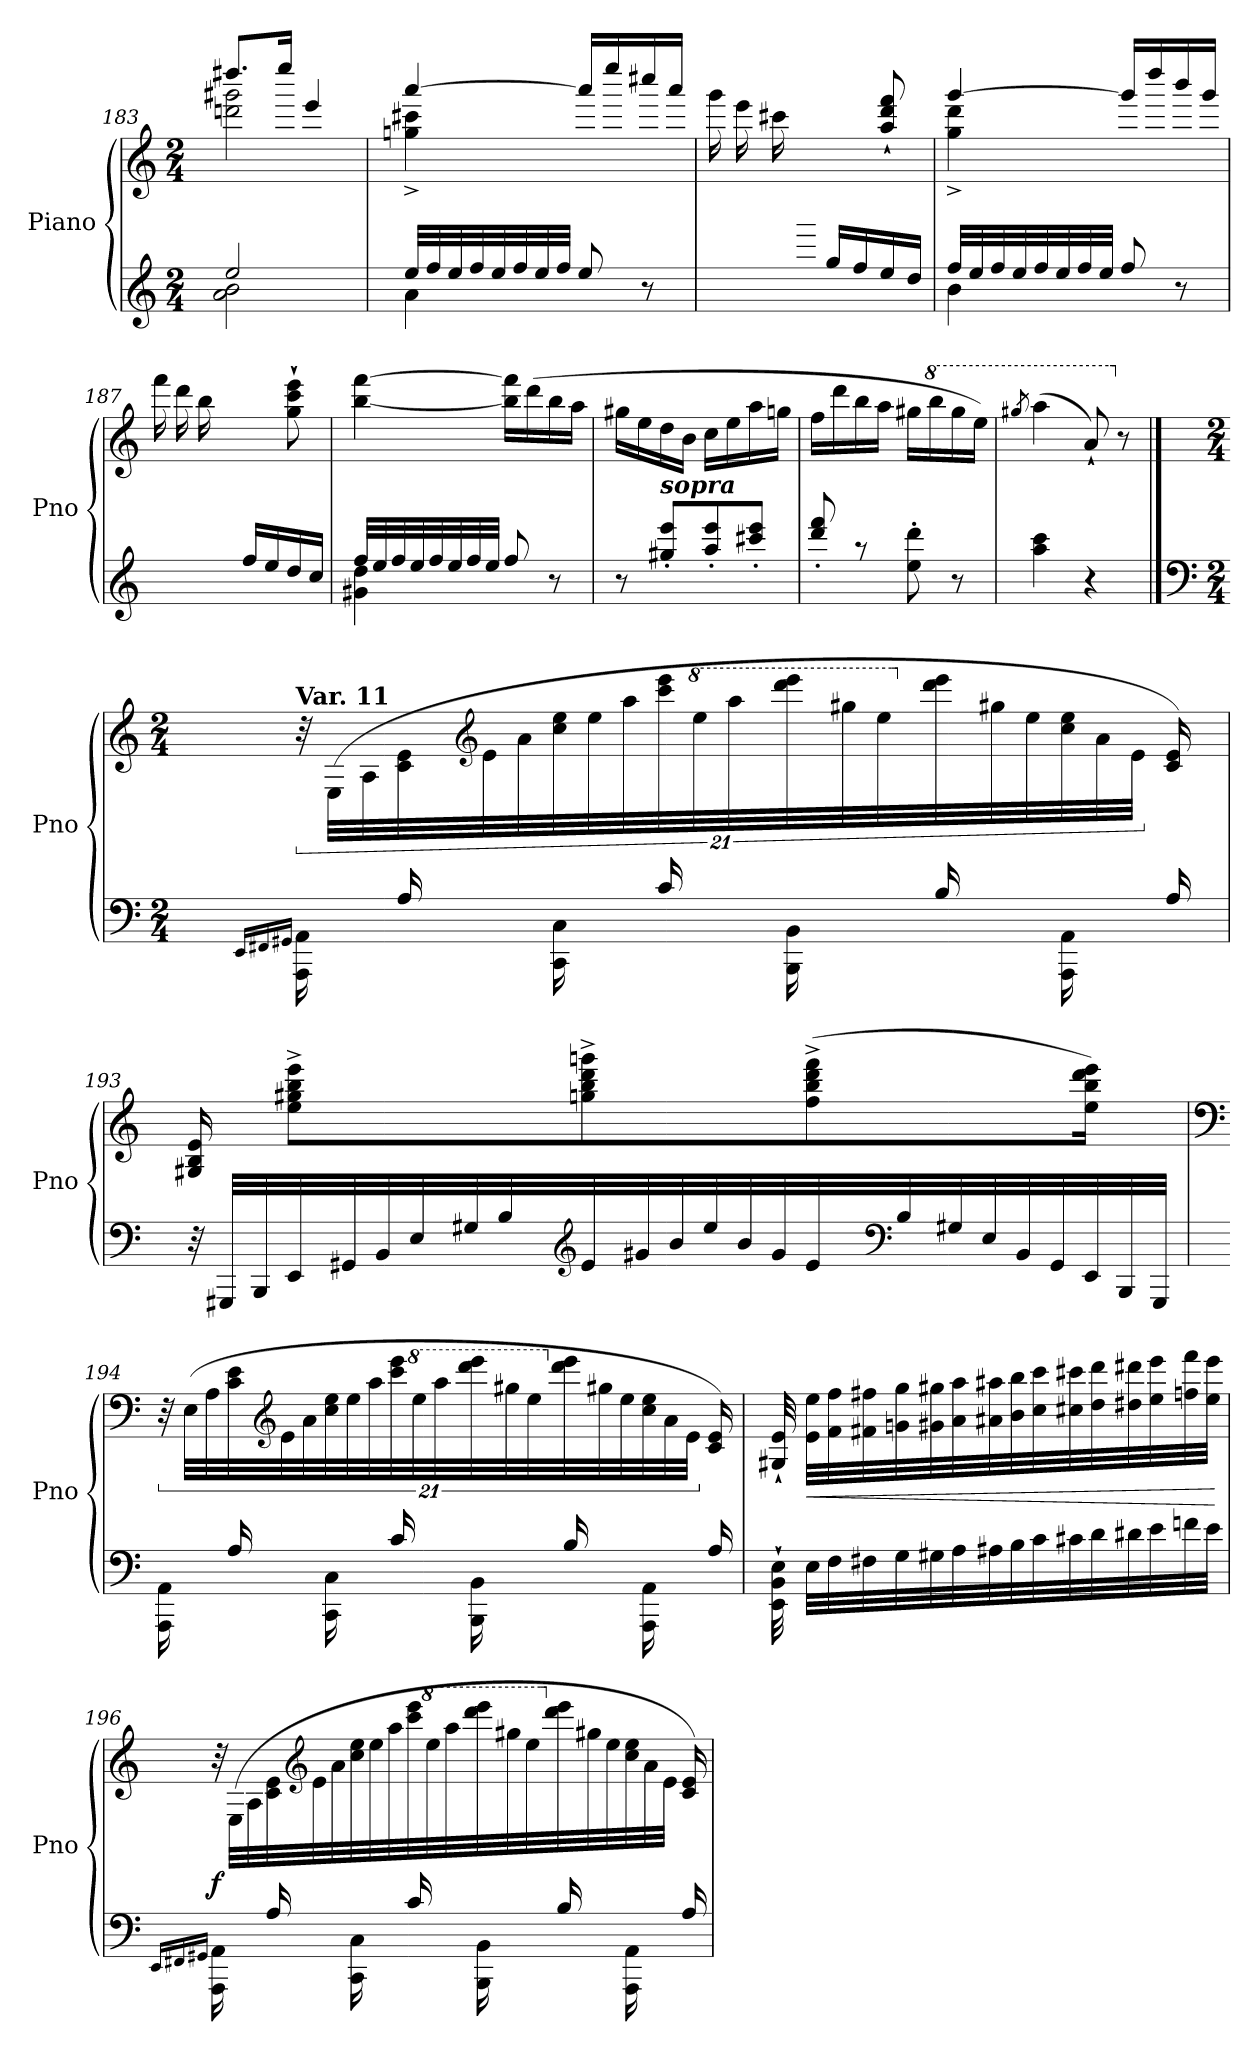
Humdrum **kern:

**kern	**kern	**dynam
*part1	*part1	*part1
*staff2	*staff1	*staff1/2
*I"Piano	*	*
*I'Pno	*	*
*clefG2	*clefG2	*
*k[]	*k[]	*
*M2/4	*M2/4	*
=183	=183	=183
*^	*^	*
2ee/	2a\ 2b\	8.dddd#X/L	2dddn\ 2ggg#X\	.
.	.	16eeee/Jk	.	.
.	.	4eee/	.	.
=184	=184	=184	=184	=184
32ee/LLL	4a\	[4aaa/	4ggn\^ 4ccc#X\^	.
32ff/	.	.	.	.
32ee/	.	.	.	.
32ff/	.	.	.	.
32ee/	.	.	.	.
32ff/	.	.	.	.
32ee/	.	.	.	.
32ff/JJJ	.	.	.	.
8ee/	4ryy	16aaa/LL]	4ryy	.
.	.	(16eeee/	.	.
8r	.	16cccc#X/	.	.
.	.	16aaa/JJ	.	.
*	*	*v	*v	*
=185	=185	=185	=185
8.ryy	8ryy	16ggg\LL	.
.	.	16eee\	.
.	16ryy	16ccc#X\	.
16aaa/JJ	16aa\yy	16ryy	.
4ryy	16gg/LL	8ryy	.
.	16ff/	.	.
.	16ee/	8aa/` 8ddd/` 8fff/`	.
.	16dd/JJ)	.	.
=186	=186	=186	=186
*	*	*^	*
32ff/LLL	4b\	[4ggg/	4gg\^ 4ddd\^	.
32ee/	.	.	.	.
32ff/	.	.	.	.
32ee/	.	.	.	.
32ff/	.	.	.	.
32ee/	.	.	.	.
32ff/	.	.	.	.
32ee/JJJ	.	.	.	.
8ff/	4ryy	16ggg/LL]	4ryy	.
.	.	(16dddd/	.	.
8r	.	16bbb/	.	.
.	.	16ggg/JJ	.	.
*	*	*v	*v	*
!!LO:LB:g=z
=187	=187	=187	=187
8.ryy	8ryy	16fff\LL	.
.	.	16ddd\	.
.	8ryy	16bb\	.
16gg/JJ	.	16ryy	.
4ryy	16ff/LL	8ryy	.
.	16ee/	.	.
.	16dd/	8gg\` 8ccc\` 8eee\`	.
.	16cc/JJ)	.	.
=188	=188	=188	=188
32ff/LLL	4g#X\ 4dd\	[4bb\ [4fff\	.
32ee/	.	.	.
32ff/	.	.	.
32ee/	.	.	.
32ff/	.	.	.
32ee/	.	.	.
32ff/	.	.	.
32ee/JJJ	.	.	.
8ff/	4ryy	16bb\] 16fff\]LL	.
.	.	(16ddd\	.
8r	.	16bb\	.
.	.	16aa\JJ	.
*v	*v	*	*
=189	=189	=189
8r	16gg#X\LL	.
.	16ee\	.
!LO:TX:a:Bi:t=sopra	!	!
8gg#X/' 8eee/'L	16dd\	.
.	16b\JJ	.
8aa/' 8eee/'	16cc\LL	.
.	16ee\	.
8ccc#X/' 8eee/'J	16aa\	.
.	16ggn\JJ	.
=190	=190	=190
8ddd/' 8fff/'	16ff\LL	.
.	16ddd\	.
8raa	16bb\	.
.	16aa\JJ	.
8ee\' 8ddd\'	16gg#X\LL	.
*	*8va	*
.	16bbb\	.
8r	16ggg#\	.
.	16eee\JJ)	.
=191	=191	=191
.	8qggg#X/	.
4aa\ 4ccc\	(4aaa\	.
4r	8aa`/)	.
*	*X8va	*
.	8r	.
!!LO:LB:g=z
==192	==192	==192
*clefF4	*	*
*M2/4	*M2/4	*
16qEE/LL	.	.
16qFF#X/	.	.
16qGG#X/JJ	.	.
!	!LO:TX:a:B:t=Var. 11	!
16AAA\ 16AA\	48r	.
.	(48E\LLL	.
.	48A\	.
*	*Xbrackettup	*
16A/	48c\ 48e\	.
*	*clefG2	*
.	48e\	.
.	48a\	.
16CC\ 16C\	48cc\ 48ee\	.
.	48ee\	.
.	48aa\	.
16c/	48ccc\ 48eee\	.
*	*8va	*
.	48eee\	.
.	48aaa\	.
16BBB\ 16BB\	48dddd\ 48eeee\	.
.	48ggg#X\	.
.	48eee\	.
*	*X8va	*
16B/	48ddd\ 48eee\	.
.	48gg#X\	.
.	48ee\	.
16AAA\ 16AA\	48cc\ 48ee\	.
.	48a\	.
.	48e\JJJ	.
16A/	16c/ 16e/)	.
=193	=193	=193
*Xtuplet	*	*
48r	16G#X/ 16B/ 16e/	.
48GGG#X/LLL	.	.
48BBB/	.	.
48EE/	8ee\^ 8gg#X\^ 8bb\^ 8eee\^L	.
48GG#X/	.	.
48BB/	.	.
48E/	.	.
48G#X/	.	.
48B/	.	.
*clefG2	*	*
48e/	8ggn\^ 8bb\^ 8ddd\^ 8gggn\^	.
48g#X/	.	.
48b/	.	.
48ee/	.	.
48b/	.	.
48g#/	.	.
48e/	(8ff\^ 8bb\^ 8ddd\^ 8fff\^	.
*clefF4	*	*
48B/	.	.
48G#X/	.	.
48E/	.	.
48BB/	.	.
48GG#/	.	.
48EE/	16ee\ 16bb\ 16ddd\ 16eee\Jk)	.
48BBB/	.	.
48GGG#/JJJ	.	.
!!LO:LB:g=z
=194	=194	=194
*	*clefF4	*
*	*brackettup	*
16AAA\ 16AA\	48r	.
.	(48E\LLL	.
.	48A\	.
*	*Xbrackettup	*
16A/	48c\ 48e\	.
*	*clefG2	*
.	48e\	.
.	48a\	.
16CC\ 16C\	48cc\ 48ee\	.
.	48ee\	.
.	48aa\	.
16c/	48ccc\ 48eee\	.
*	*8va	*
.	48eee\	.
.	48aaa\	.
16BBB\ 16BB\	48dddd\ 48eeee\	.
.	48ggg#X\	.
.	48eee\	.
*	*X8va	*
16B/	48ddd\ 48eee\	.
.	48gg#X\	.
.	48ee\	.
16AAA\ 16AA\	48cc\ 48ee\	.
.	48a\	.
.	48e\JJJ	.
16A/	16c/ 16e/)	.
=195	=195	=195
32EE\` 32BB\` 32E\`	32G#X/` 32e/`	.
!	!	!LO:HP:b
32E\LLL	32e\ 32ee\LLL	<
32F\	32f\ 32ff\	.
32F#X\	32f#X\ 32ff#X\	.
32G\	32gn\ 32gg\	.
32G#X\	32g#X\ 32gg#X\	.
32A\	32a\ 32aa\	.
32A#X\	32a#X\ 32aa#X\	.
32B\	32b\ 32bb\	.
32c\	32cc\ 32ccc\	.
32c#X\	32cc#X\ 32ccc#X\	.
32d\	32dd\ 32ddd\	.
32d#X\	32dd#X\ 32ddd#X\	.
32e\	32ee\ 32eee\	.
32fn\	32ffn\ 32fff\	.
32e\JJJ	32ee\ 32eee\JJJ	.
.	.	[
!!LO:LB:g=z
=196	=196	=196
16qEE/LL	.	.
16qFF#X/	.	.
16qGG#X/JJ	.	.
*	*clefF4	*
*	*Xtuplet	*
!	!	!LO:DY:b
16AAA\ 16AA\	48r	f
.	(48E\LLL	.
.	48A\	.
16A/	48c\ 48e\	.
*	*clefG2	*
.	48e\	.
.	48a\	.
16CC\ 16C\	48cc\ 48ee\	.
.	48ee\	.
.	48aa\	.
16c/	48ccc\ 48eee\	.
*	*8va	*
.	48eee\	.
.	48aaa\	.
16BBB\ 16BB\	48dddd\ 48eeee\	.
.	48ggg#X\	.
.	48eee\	.
*	*X8va	*
16B/	48ddd\ 48eee\	.
.	48gg#X\	.
.	48ee\	.
16AAA\ 16AA\	48cc\ 48ee\	.
.	48a\	.
.	48e\JJJ	.
16A/	16c/ 16e/)	.
=	=	=
*-	*-	*-
